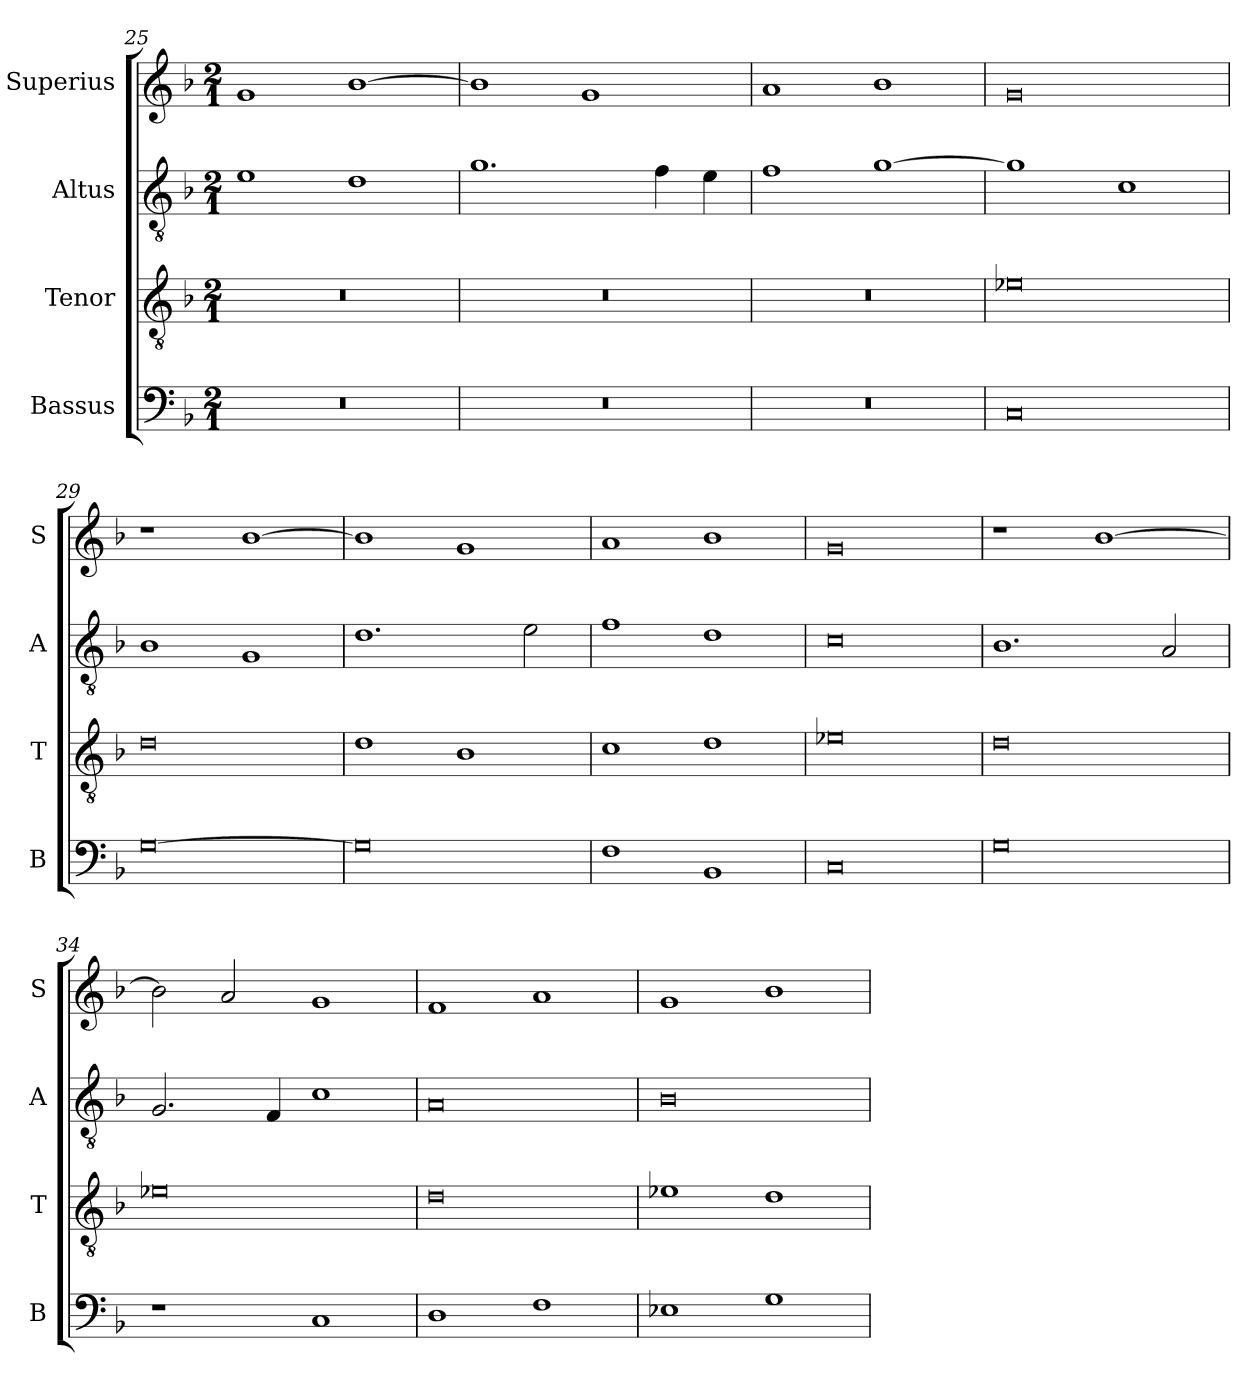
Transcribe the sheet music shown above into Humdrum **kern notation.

**kern	**kern	**kern	**kern
*part4	*part3	*part2	*part1
*staff4	*staff3	*staff2	*staff1
*I"Bassus	*I"Tenor	*I"Altus	*I"Superius
*I'B	*I'T	*I'A	*I'S
*clefF4	*clefGv2	*clefGv2	*clefG2
*k[b-]	*k[b-]	*k[b-]	*k[b-]
*M2/1	*M2/1	*M2/1	*M2/1
=25	=25	=25	=25
0r	0r	1e	1g
.	.	1d	[1b-
=26	=26	=26	=26
0r	0r	1.g	1b-]
.	.	.	1g
.	.	4f\	.
.	.	4e\	.
=27	=27	=27	=27
0r	0r	1f	1a
.	.	[1g	1b-
=28	=28	=28	=28
0C	0e-X	1g]	0g
.	.	1c	.
=29	=29	=29	=29
[0G	0d	1B-	1r
.	.	1G	[1b-
=30	=30	=30	=30
0G]	1d	1.d	1b-]
.	1B-	.	1g
.	.	2e\	.
=31	=31	=31	=31
1F	1c	1f	1a
1BB-	1d	1d	1b-
=32	=32	=32	=32
0C	0e-X	0c	0g
=33	=33	=33	=33
0G	0d	1.B-	1r
.	.	.	[1b-
.	.	2A/	.
=34	=34	=34	=34
1r	0e-X	2.G/	2b-\]
.	.	.	2a/
.	.	4F/	.
1C	.	1c	1g
=35	=35	=35	=35
1D	0d	0A	1f
1F	.	.	1a
=36	=36	=36	=36
1E-X	1e-X	0B-	1g
1G	1d	.	1b-
=	=	=	=
*-	*-	*-	*-
